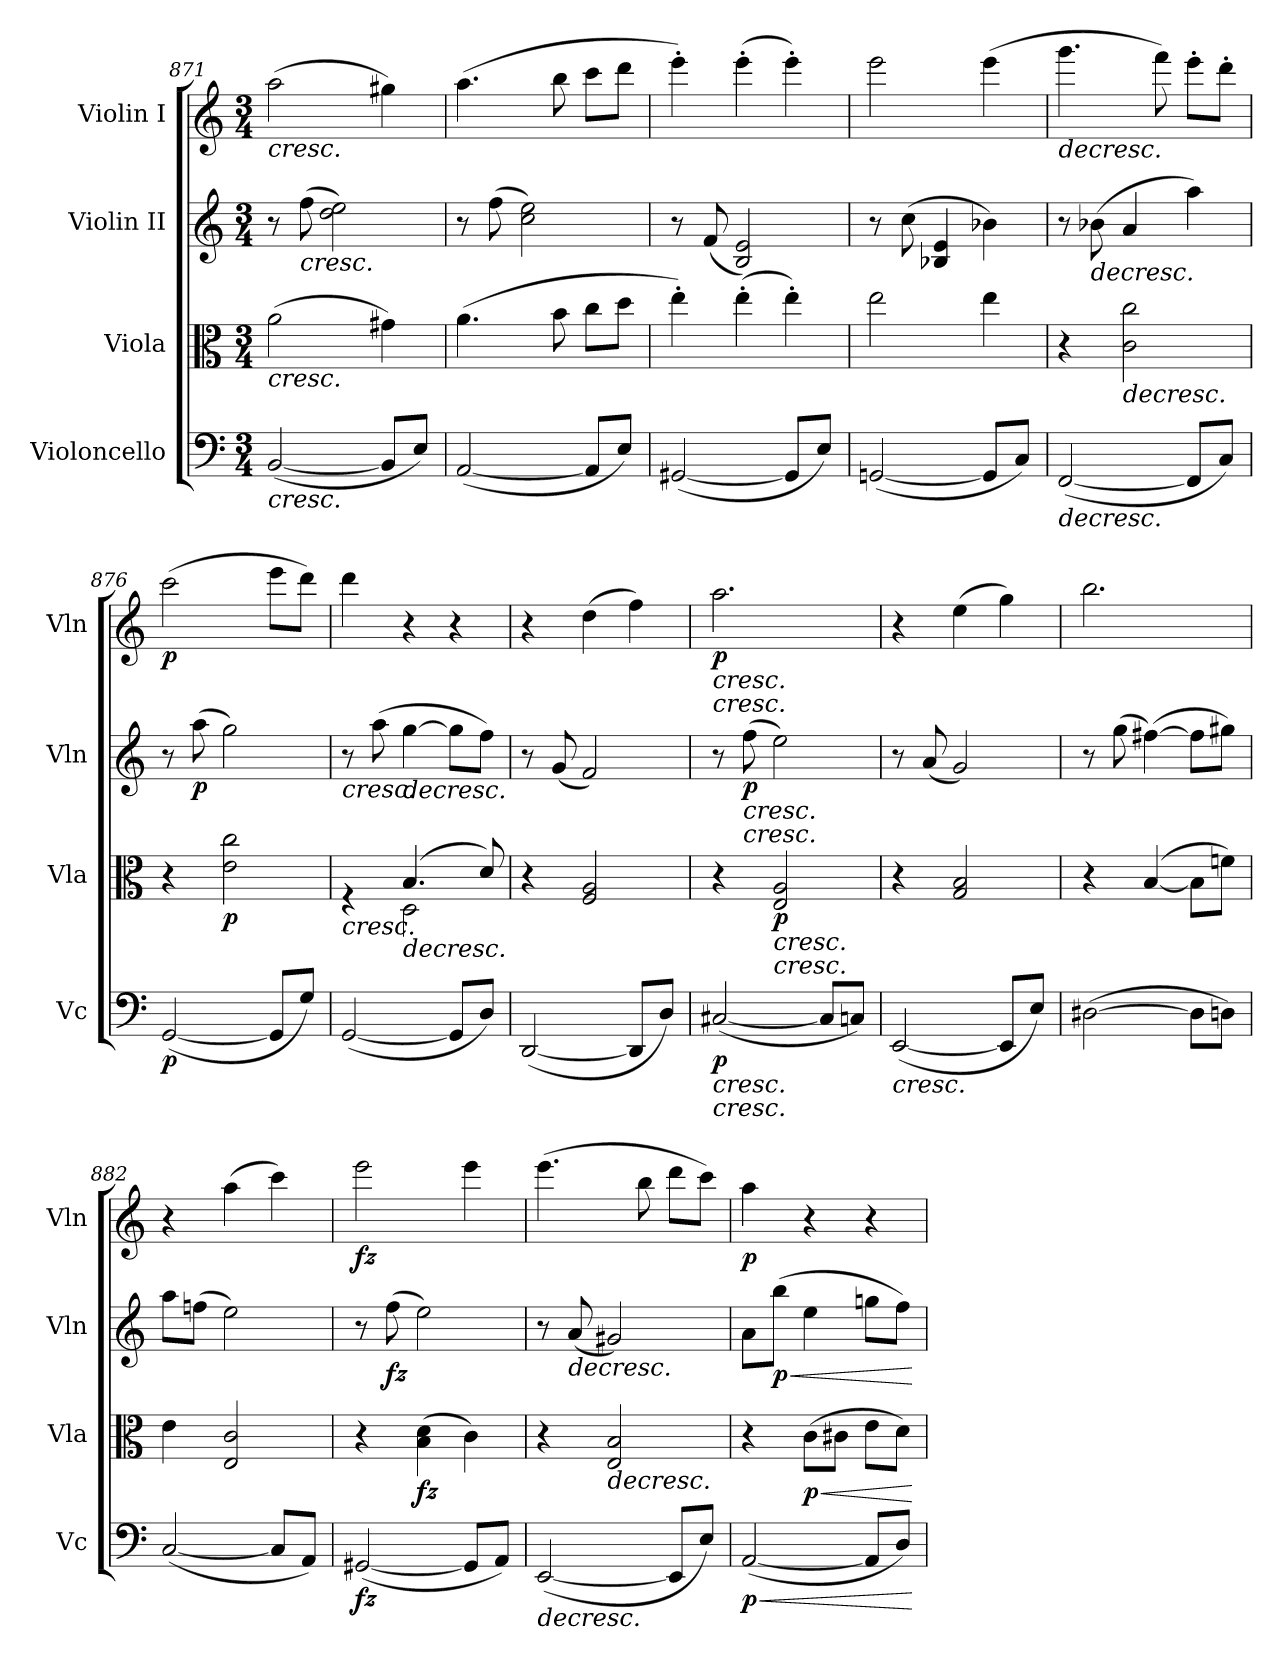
**kern	**dynam	**kern	**dynam	**kern	**dynam	**kern	**dynam
*part4	*part4	*part3	*part3	*part2	*part2	*part1	*part1
*staff4	*staff4	*staff3	*staff3	*staff2	*staff2	*staff1	*staff1
*I"Violoncello	*	*I"Viola	*	*I"Violin II	*	*I"Violin I	*
*I'Vc	*	*I'Vla	*	*I'Vln	*	*I'Vln	*
*clefF4	*	*clefC3	*	*clefG2	*	*clefG2	*
*k[]	*	*k[]	*	*k[]	*	*k[]	*
*M3/4	*	*M3/4	*	*M3/4	*	*M3/4	*
=871	=871	=871	=871	=871	=871	=871	=871
!	!	!	!	!	!	!LO:TX:b:i:t=cresc.	!
!	!	!LO:TX:b:i:t=cresc.	!	!	!	!	!
!LO:TX:b:i:t=cresc.	!	!	!	!	!	!	!
(<[2BB/	.	(>2a\	.	8r	.	(>2aa\	.
!	!	!	!	!LO:TX:b:i:t=cresc.	!	!	!
.	.	.	.	(>8ff\	.	.	.
.	.	.	.	2dd\ 2ee\)	.	.	.
8BB/L]	.	4g#X\)	.	.	.	4gg#X\)	.
8E/J)	.	.	.	.	.	.	.
=872	=872	=872	=872	=872	=872	=872	=872
(<[2AA/	.	(>4.a\	.	8r	.	(>4.aa\	.
.	.	.	.	(>8ff\	.	.	.
.	.	.	.	2cc\ 2ee\)	.	.	.
.	.	8b\	.	.	.	8bb\	.
8AA/L]	.	8cc\L	.	.	.	8ccc\L	.
8E/J)	.	8dd\J	.	.	.	8ddd\J	.
=873	=873	=873	=873	=873	=873	=873	=873
(<[2GG#X/	.	4ee'\)	.	8r	.	4eee'\)	.
.	.	.	.	(<8f/	.	.	.
.	.	(>4ee'\	.	2B/ 2e/)	.	(>4eee'\	.
8GG#/L]	.	4ee'\)	.	.	.	4eee'\)	.
8E/J)	.	.	.	.	.	.	.
=874	=874	=874	=874	=874	=874	=874	=874
(<[2GGn/	.	2ee\	.	8r	.	2eee\	.
.	.	.	.	(>8cc\	.	.	.
.	.	.	.	4B-X/ 4e/	.	.	.
8GG/L]	.	4ee\	.	4b-X\)	.	(>4eee\	.
8C/J)	.	.	.	.	.	.	.
=875	=875	=875	=875	=875	=875	=875	=875
!	!LO:HP:b	!	!	!	!	!	!LO:HP:b
(<[2FF/	>	4r	.	8r	.	4.ggg\	>
!	!	!	!	!	!LO:HP:b	!	!
.	.	.	.	(>8b-X\	>	.	.
!	!	!	!LO:HP:b	!	!	!	!
.	.	2c\ 2cc\	>	4a/	.	.	.
.	.	.	.	.	.	8fff\)	.
8FF/L]	.	.	.	4aa\)	.	8eee'\L	.
8C/J)	.	.	.	.	.	8ddd'\J	.
=876	=876	=876	=876	=876	=876	=876	=876
!	!LO:DY:b	!	!	!	!	!	!LO:DY:b
(<[2GG/	p	4r	.	8r	.	(>2ccc\	p
!	!	!	!	!	!LO:DY:b	!	!
.	.	.	.	(>8aa\	p	.	.
!	!	!	!LO:DY:b	!	!	!	!
.	.	2e\ 2cc\	p	2gg\)	.	.	.
8GG/L]	.	.	.	.	.	8eee\L	.
8G/J)	.	.	.	.	.	8ddd\J)	.
=877	=877	=877	=877	=877	=877	=877	=877
!	!	!	!LO:HP:b	!	!LO:HP:b	!	!
*	*	*^	*	*	*	*	*
(<[2GG/	.	4rF	4ryy	<	8r	<	4ddd\	.
.	.	.	.	.	(>8aa\	.	.	.
!	!	!	!	!LO:HP:n=1:b	!	!LO:HP:n=1:b	!	!
.	.	(>4.B/	2D\	] >	[4gg\	] >	4r	.
8GG/L]	.	.	.	.	8gg\L]	.	4r	.
8D/J)	.	8d/)	.	.	8ff\J)	.	.	.
*	*	*v	*v	*	*	*	*	*
.	.	.	[	.	[	.	.
=878	=878	=878	=878	=878	=878	=878	=878
(<[2DD/	.	4r	.	8r	.	4r	.
.	.	.	.	(<8g/	.	.	.
.	.	2F/ 2A/	.	2f/)	.	(>4dd\	.
8DD/L]	.	.	.	.	.	4ff\)	.
8D/J)	.	.	.	.	.	.	.
=879	=879	=879	=879	=879	=879	=879	=879
!	!	!	!	!	!	!LO:TX:b:i:t=cresc.	!
!LO:TX:b:i:t=cresc.	!	!	!	!	!	!	!
!	!LO:HP:b	!	!	!	!	!	!LO:HP:b
!	!LO:DY:n=1:b	!	!	!	!	!	!LO:DY:n=1:b
(<[2C#X/	< p	4r	.	8r	.	2.aa\	< p
!	!	!	!	!LO:TX:b:i:t=cresc.	!	!	!
!	!	!	!	!	!LO:HP:b	!	!
!	!	!	!	!	!LO:DY:n=1:b	!	!
.	.	.	.	(>8ff\	< p	.	.
!	!	!LO:TX:b:i:t=cresc.	!	!	!	!	!
!	!	!	!LO:HP:b	!	!	!	!
!	!	!	!LO:DY:n=1:b	!	!	!	!
.	.	2E/ 2A/	< p	2ee\)	.	.	.
8C#/L]	.	.	.	.	.	.	.
8Cn/J)	.	.	.	.	.	.	.
=880	=880	=880	=880	=880	=880	=880	=880
!LO:TX:b:i:t=cresc.	!	!	!	!	!	!	!
(<[2EE/	.	4r	.	8r	.	4r	.
.	.	.	.	(<8a/	.	.	.
.	.	2G/ 2B/	.	2g/)	.	(>4ee\	.
8EE/L]	.	.	.	.	.	4gg\)	.
8E/J)	.	.	.	.	.	.	.
=881	=881	=881	=881	=881	=881	=881	=881
(>[2D#X\	.	4r	.	8r	.	2.bb\	.
.	.	.	.	(>8gg\	.	.	.
.	.	(>[4B/	.	(>[4ff#X\)	.	.	.
8D#\L]	.	8B\L]	.	8ff#\L]	.	.	.
8Dn\J)	.	8fn\J)	.	8gg#X\J)	.	.	.
=882	=882	=882	=882	=882	=882	=882	=882
(<[2C/	.	4e\	.	8aa\L	.	4r	.
.	.	.	.	(>8ffn\J	.	.	.
.	.	2E/ 2c/	.	2ee\)	.	(>4aa\	.
8C/L]	.	.	.	.	.	4ccc\)	.
8AA/J)	.	.	.	.	.	.	.
.	]	.	.	.	.	.	]
=883	=883	=883	=883	=883	=883	=883	=883
!	!LO:DY:b	!	!	!	!	!	!LO:DY:b
(<[2GG#X/	fz	4r	.	8r	.	2eee\	fz
!	!	!	!	!	!LO:DY:n=1:b	!	!
.	.	.	.	(>8ff\	] fz	.	.
!	!	!	!LO:DY:n=1:b	!	!	!	!
.	.	(>4B\ 4d\	] fz	2ee\)	.	.	.
8GG#/L]	.	4c\)	.	.	.	4eee\	.
8AA/J)	.	.	.	.	.	.	.
=884	=884	=884	=884	=884	=884	=884	=884
!	!LO:HP:b	!	!	!	!	!	!
(<[2EE/	>	4r	.	8r	.	(>4.eee\	.
!	!	!	!	!	!LO:HP:b	!	!
.	.	.	.	(<8a/	>	.	.
!	!	!	!LO:HP:b	!	!	!	!
.	.	2E/ 2B/	>	2g#X/)	.	.	.
.	.	.	.	.	.	8bb\	.
8EE/L]	.	.	.	.	.	8ddd\L	.
8E/J)	.	.	.	.	.	8ccc\J)	[
.	[	.	[	.	[	.	.
=885	=885	=885	=885	=885	=885	=885	=885
!	!LO:HP:b	!	!	!	!	!	!
!	!LO:DY:n=1:b	!	!	!	!	!	!LO:DY:b
(<[2AA/	< p	4r	.	8a\L	.	4aa\	p
!	!	!	!	!	!LO:HP:b	!	!
!	!	!	!	!	!LO:DY:n=1:b	!	!
.	.	.	.	(>8bb\J	< p	.	.
!	!	!	!LO:HP:b	!	!	!	!
!	!	!	!LO:DY:n=1:b	!	!	!	!
.	.	(>8c\L	< p	4ee\	.	4r	.
.	.	8c#X\J	.	.	.	.	.
8AA/L]	]	8e\L	]	8ggn\L	]	4r	.
8D/J)	.	8d\J)	.	8ff\J)	.	.	.
.	[	.	[	.	[	.	.
=	=	=	=	=	=	=	=
*-	*-	*-	*-	*-	*-	*-	*-
